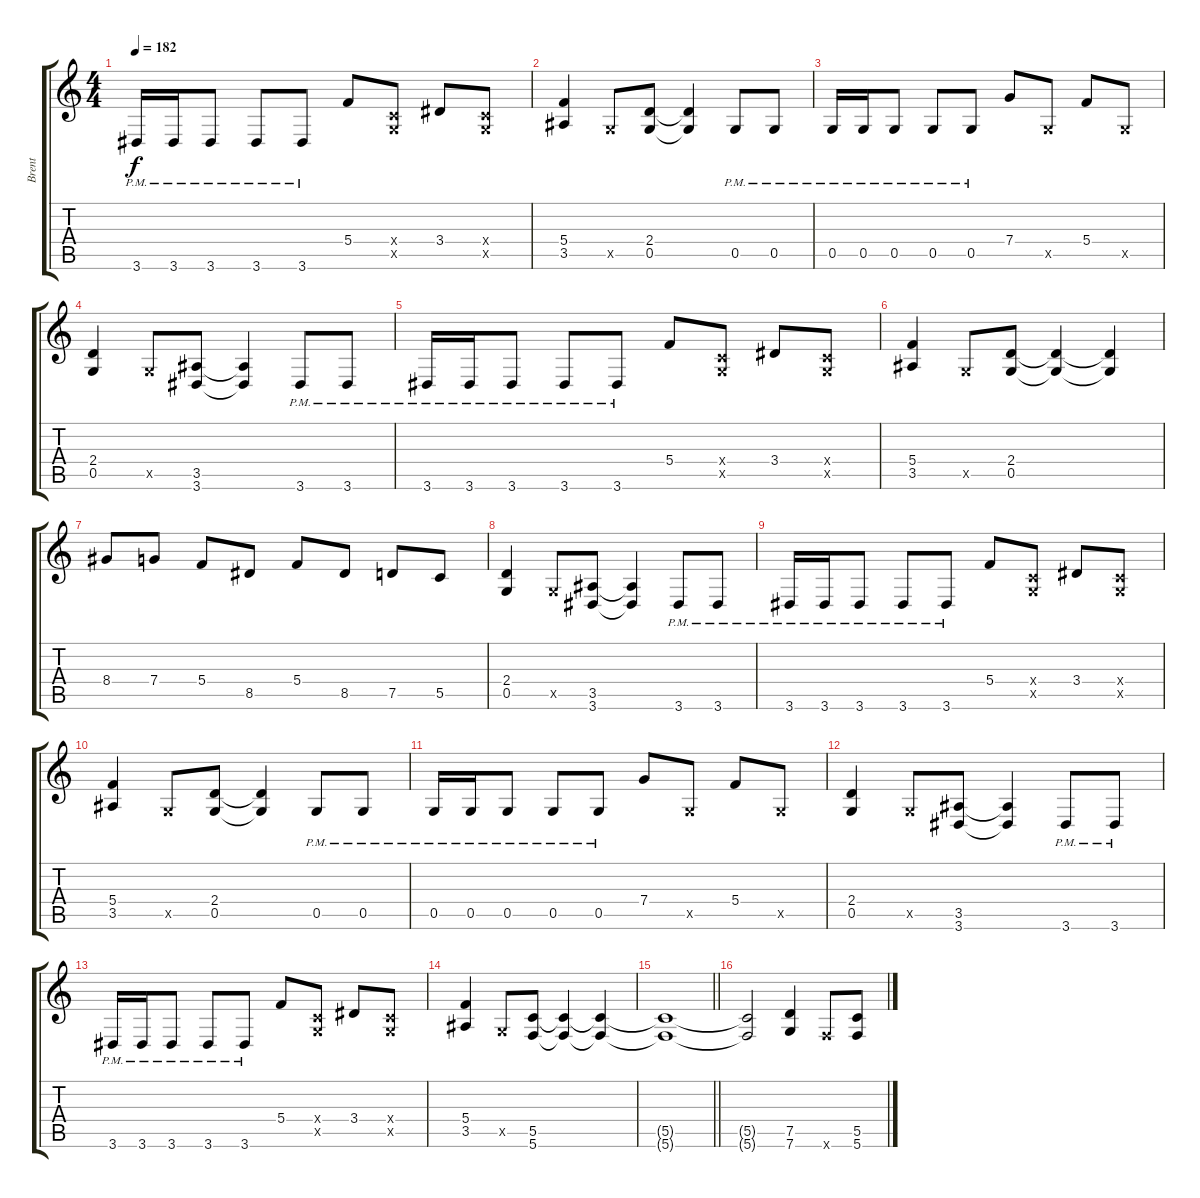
\track ("Brent" "Brent") {instrument distortionguitar}
\staff {score tabs}
\tuning (D4 A3 F3 C3 G2 C2) {hide}
\ts (4 4)
\tempo 182
\clef g2
\ks c
3.6{pm}.16{dy f} 3.6{pm}.16 3.6{pm}.8 3.6{pm}.8 3.6{pm}.8 5.4.8 (0.4{x} 0.5{x}).8 3.4.8 (0.4{x} 0.5{x}).8 |
(5.4 3.5).4 0.5{x}.8 (2.4 0.5).8 (2.4{t} 0.5{t}).4 0.5{pm}.8 0.5{pm}.8 |
0.5{pm}.16 0.5{pm}.16 0.5{pm}.8 0.5{pm}.8 0.5{pm}.8 7.4.8 0.5{x}.8 5.4.8 0.5{x}.8 |
(2.4 0.5).4 0.5{x}.8 (3.5 3.6).8 (3.5{t} 3.6{t}).4 3.6{pm}.8 3.6{pm}.8 |
3.6{pm}.16 3.6{pm}.16 3.6{pm}.8 3.6{pm}.8 3.6{pm}.8 5.4.8 (0.4{x} 0.5{x}).8 3.4.8 (0.4{x} 0.5{x}).8 |
(5.4 3.5).4 0.5{x}.8 (2.4 0.5).8 (2.4{t} 0.5{t}).4 (2.4{t} 0.5{t}).4 |
8.4.8 7.4.8 5.4.8 8.5.8 5.4.8 8.5.8 7.5.8 5.5.8 |
(2.4 0.5).4 0.5{x}.8 (3.5 3.6).8 (3.5{t} 3.6{t}).4 3.6{pm}.8 3.6{pm}.8 |
3.6{pm}.16 3.6{pm}.16 3.6{pm}.8 3.6{pm}.8 3.6{pm}.8 5.4.8 (0.4{x} 0.5{x}).8 3.4.8 (0.4{x} 0.5{x}).8 |
(5.4 3.5).4 0.5{x}.8 (2.4 0.5).8 (2.4{t} 0.5{t}).4 0.5{pm}.8 0.5{pm}.8 |
0.5{pm}.16 0.5{pm}.16 0.5{pm}.8 0.5{pm}.8 0.5{pm}.8 7.4.8 0.5{x}.8 5.4.8 0.5{x}.8 |
(2.4 0.5).4 0.5{x}.8 (3.5 3.6).8 (3.5{t} 3.6{t}).4 3.6{pm}.8 3.6{pm}.8 |
3.6{pm}.16 3.6{pm}.16 3.6{pm}.8 3.6{pm}.8 3.6{pm}.8 5.4.8 (0.4{x} 0.5{x}).8 3.4.8 (0.4{x} 0.5{x}).8 |
(5.4 3.5).4 0.5{x}.8 (5.5 5.6).8 (5.5{t} 5.6{t}).4 (5.5{t} 5.6{t}).4 |
\barLineRight lightlight
(5.5{t} 5.6{t}).1 |
(5.5{t} 5.6{t}).2 (7.5 7.6).4 5.6{x}.8 (5.5 5.6).8
